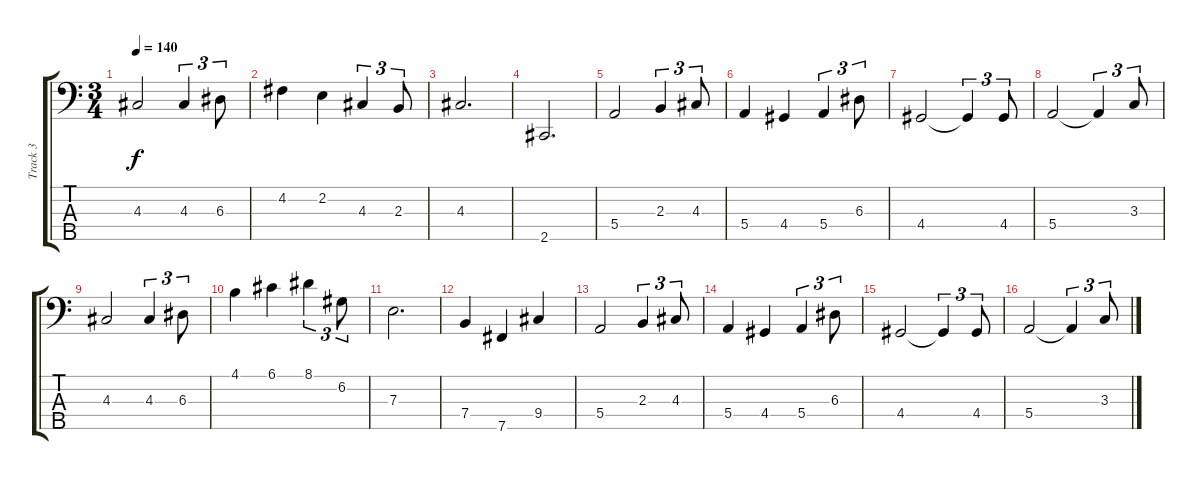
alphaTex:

\track ("Track 3" "Track 3") {instrument electricbassfinger}
\staff {score tabs}
\tuning (G2 D2 A1 E1 B0) {hide}
\ts (3 4)
\tempo 140
\clef f4
\ks c
4.3.2{dy f} 4.3.4{tu (3 2)} 6.3.8{tu (3 2)} |
4.2.4 2.2.4 4.3.4{tu (3 2)} 2.3.8{tu (3 2)} |
4.3.2{d} |
2.5.2{d} |
5.4.2 2.3.4{tu (3 2)} 4.3.8{tu (3 2)} |
5.4.4 4.4.4 5.4.4{tu (3 2)} 6.3.8{tu (3 2)} |
4.4.2 4.4{t}.4{tu (3 2)} 4.4.8{tu (3 2)} |
5.4.2 5.4{t}.4{tu (3 2)} 3.3.8{tu (3 2)} |
4.3.2 4.3.4{tu (3 2)} 6.3.8{tu (3 2)} |
4.1.4 6.1.4 8.1.4{tu (3 2)} 6.2.8{tu (3 2)} |
7.3.2{d} |
7.4.4 7.5.4 9.4.4 |
5.4.2 2.3.4{tu (3 2)} 4.3.8{tu (3 2)} |
5.4.4 4.4.4 5.4.4{tu (3 2)} 6.3.8{tu (3 2)} |
4.4.2 4.4{t}.4{tu (3 2)} 4.4.8{tu (3 2)} |
5.4.2 5.4{t}.4{tu (3 2)} 3.3.8{tu (3 2)}
